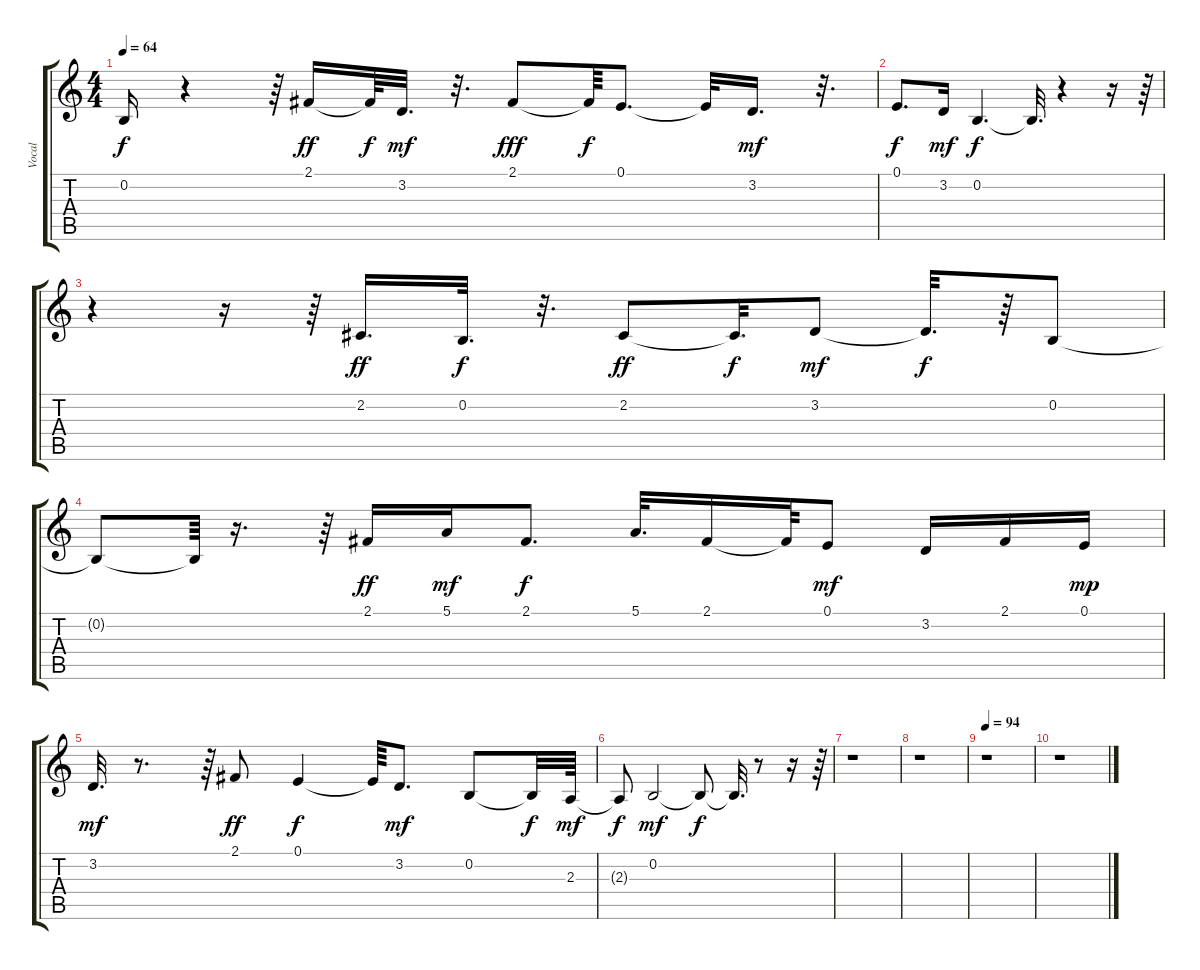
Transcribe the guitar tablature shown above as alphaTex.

\track ("Vocal" "Vocal") {instrument viola}
\staff {score tabs}
\tuning (E4 B3 G3 D3 A2 E2) {hide}
\ts (4 4)
\tempo 64
\clef g2
\ks c
0.2{t}.16{dy f} r.4 r.64 2.1.16{dy ff} 2.1{t}.64{dy f} 3.2.32{d dy mf} r.32{d} 2.1.8{dy fff} 2.1{t}.64{dy f} 0.1.8{d} 0.1{t}.32 3.2.16{d dy mf} r.32{d} |
0.1.8{d dy f} 3.2.16{dy mf} 0.2.4{d dy f} 0.2{t}.32{d} r.4 r.16 r.64 |
r.4 r.16 r.64 2.2.16{d dy ff} 0.2.32{d dy f} r.32{d} 2.2.8{dy ff} 2.2{t}.32{d dy f} 3.2.8{dy mf} 3.2{t}.32{d dy f} r.64 0.2.8 |
0.2{t}.8 0.2{t}.64 r.16{d} r.64 2.1.16{dy ff} 5.1.16{dy mf} 2.1.8{d dy f} 5.1.32{d} 2.1.16 2.1{t}.64 0.1.8{dy mf} 3.2.16 2.1.16 0.1.16{dy mp} |
3.2.32{d dy mf} r.8{d} r.64 2.1.8{dy ff} 0.1.4{dy f} 0.1{t}.64 3.2.8{d dy mf} 0.2.8 0.2{t}.32{dy f} 2.3.64{dy mf} |
2.3{t}.8{dy f} 0.2.2{dy mf} 0.2{t}.8{dy f} 0.2{t}.32{d} r.8 r.16 r.64 |
r.1 |
r.1 |
\tempo 94
r.1 |
r.1
